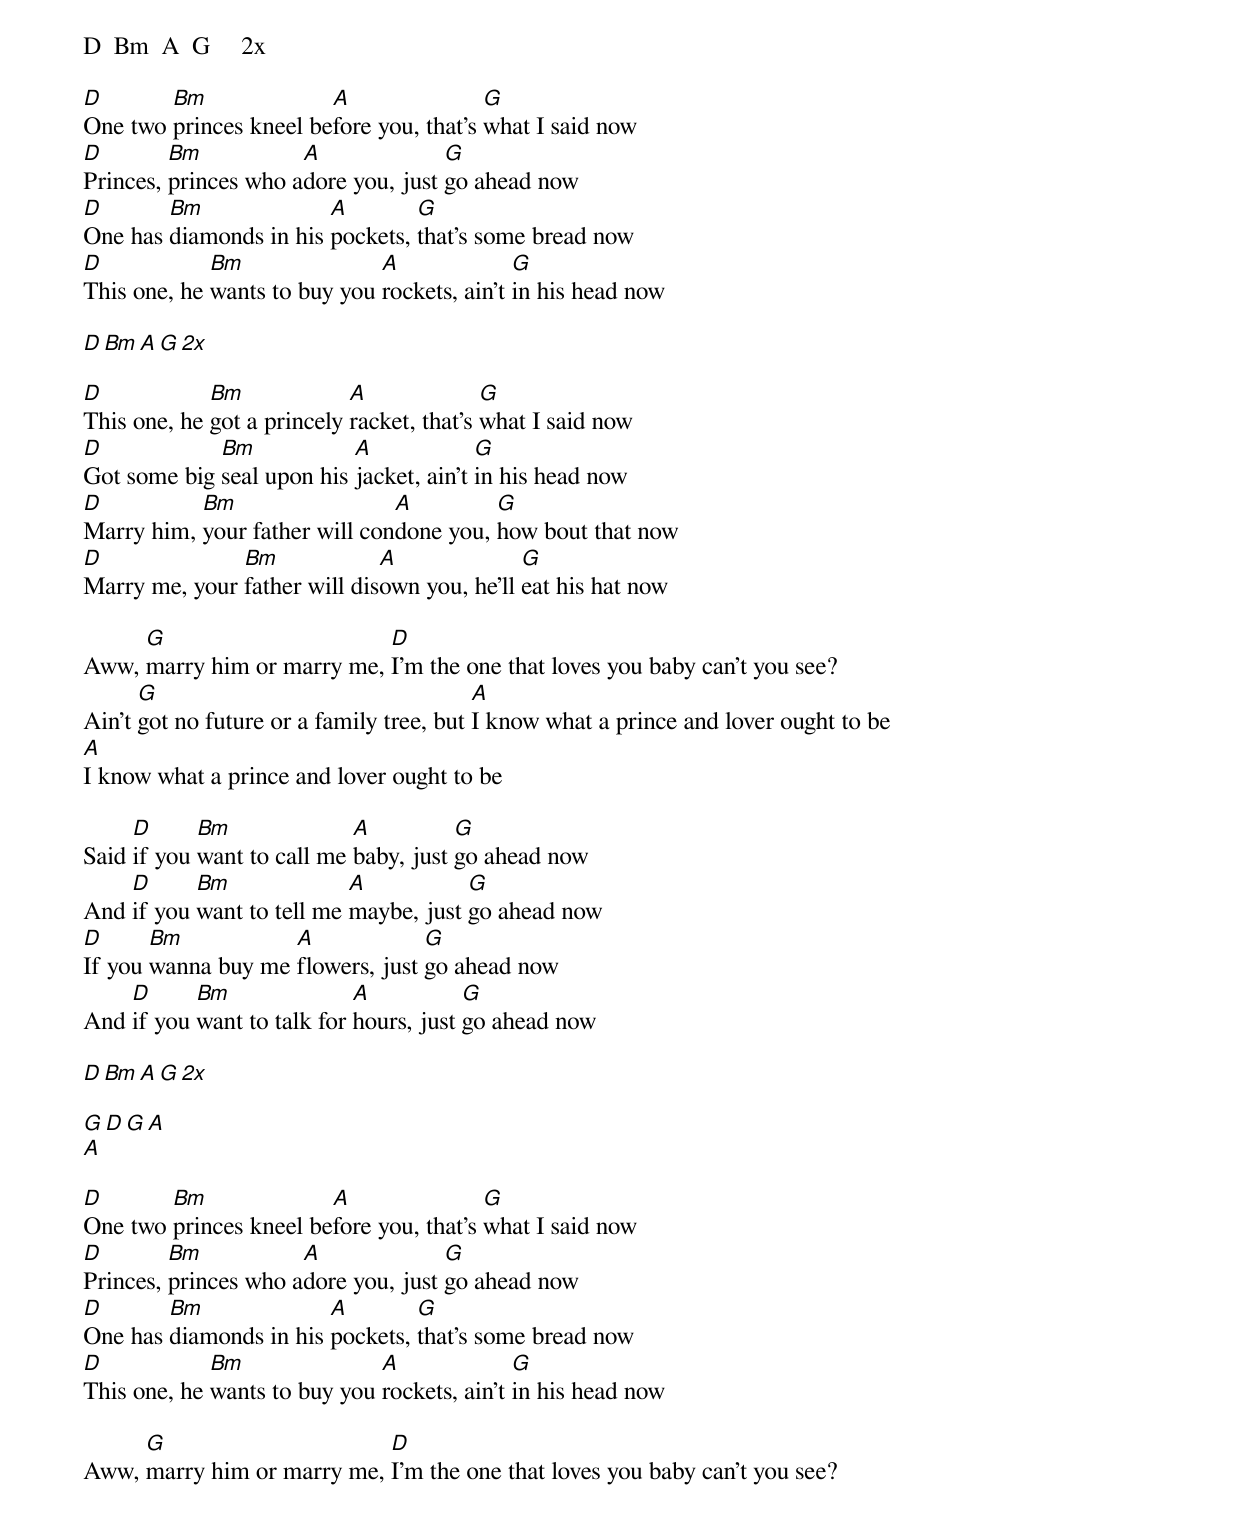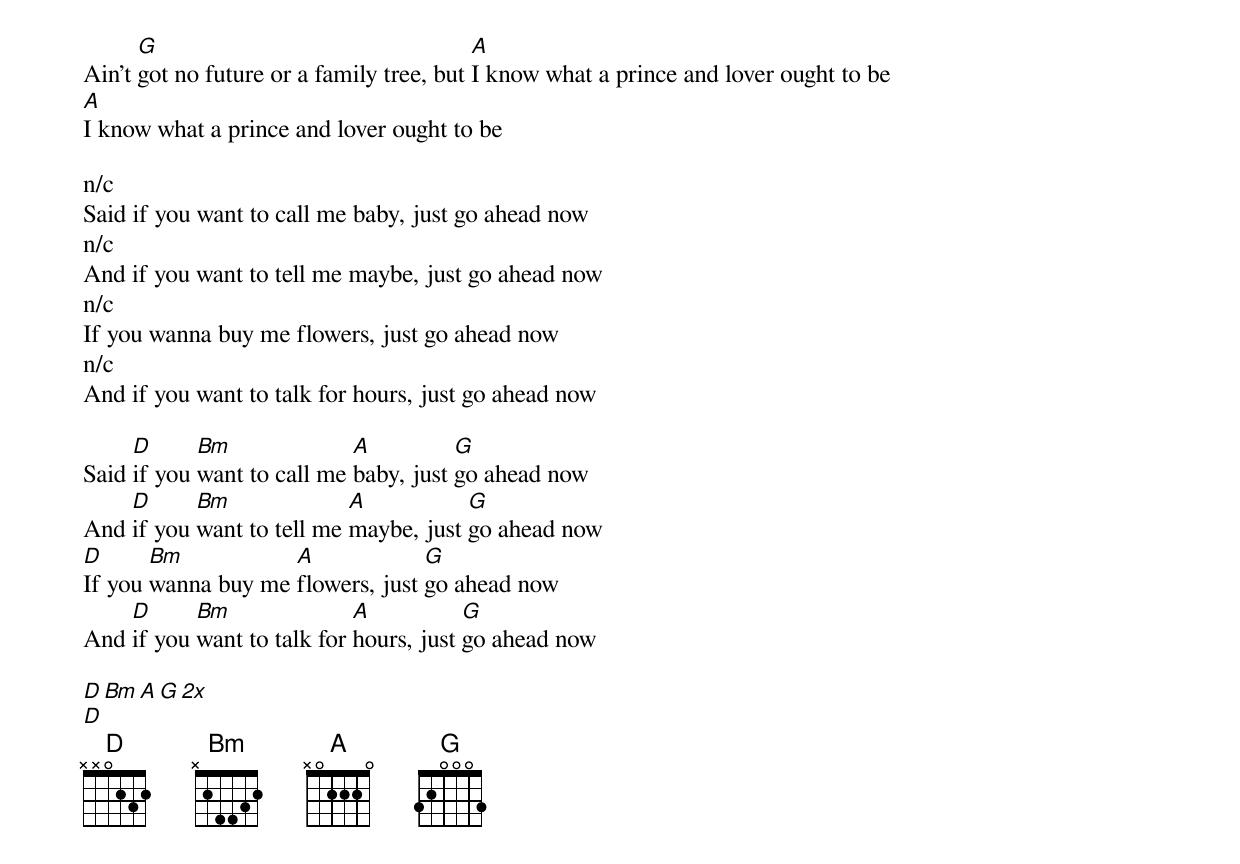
D  Bm  A  G     2x

D       Bm              A                G
One two princes kneel before you, that's what I said now
D        Bm           A              G
Princes, princes who adore you, just go ahead now
D       Bm              A        G
One has diamonds in his pockets, that's some bread now
D            Bm               A              G
This one, he wants to buy you rockets, ain't in his head now

D  Bm  A  G    2x

D            Bm             A              G
This one, he got a princely racket, that's what I said now
D            Bm            A             G
Got some big seal upon his jacket, ain't in his head now
D          Bm                  A         G
Marry him, your father will condone you, how bout that now
D              Bm             A              G
Marry me, your father will disown you, he'll eat his hat now

     G                      D
Aww, marry him or marry me, I'm the one that loves you baby can't you see?
      G                                   A
Ain't got no future or a family tree, but I know what a prince and lover ought to be
A
I know what a prince and lover ought to be

     D      Bm              A          G
Said if you want to call me baby, just go ahead now
    D      Bm              A           G
And if you want to tell me maybe, just go ahead now
D      Bm           A             G
If you wanna buy me flowers, just go ahead now
    D      Bm               A           G
And if you want to talk for hours, just go ahead now

D  Bm  A  G    2x

G  D  G  A
A

D       Bm              A                G
One two princes kneel before you, that's what I said now
D        Bm           A              G
Princes, princes who adore you, just go ahead now
D       Bm              A        G
One has diamonds in his pockets, that's some bread now
D            Bm               A              G
This one, he wants to buy you rockets, ain't in his head now

     G                      D
Aww, marry him or marry me, I'm the one that loves you baby can't you see?
      G                                   A
Ain't got no future or a family tree, but I know what a prince and lover ought to be
A
I know what a prince and lover ought to be

n/c
Said if you want to call me baby, just go ahead now
n/c
And if you want to tell me maybe, just go ahead now
n/c
If you wanna buy me flowers, just go ahead now
n/c
And if you want to talk for hours, just go ahead now

     D      Bm              A          G
Said if you want to call me baby, just go ahead now
    D      Bm              A           G
And if you want to tell me maybe, just go ahead now
D      Bm           A             G
If you wanna buy me flowers, just go ahead now
    D      Bm               A           G
And if you want to talk for hours, just go ahead now

D  Bm  A  G    2x
D
